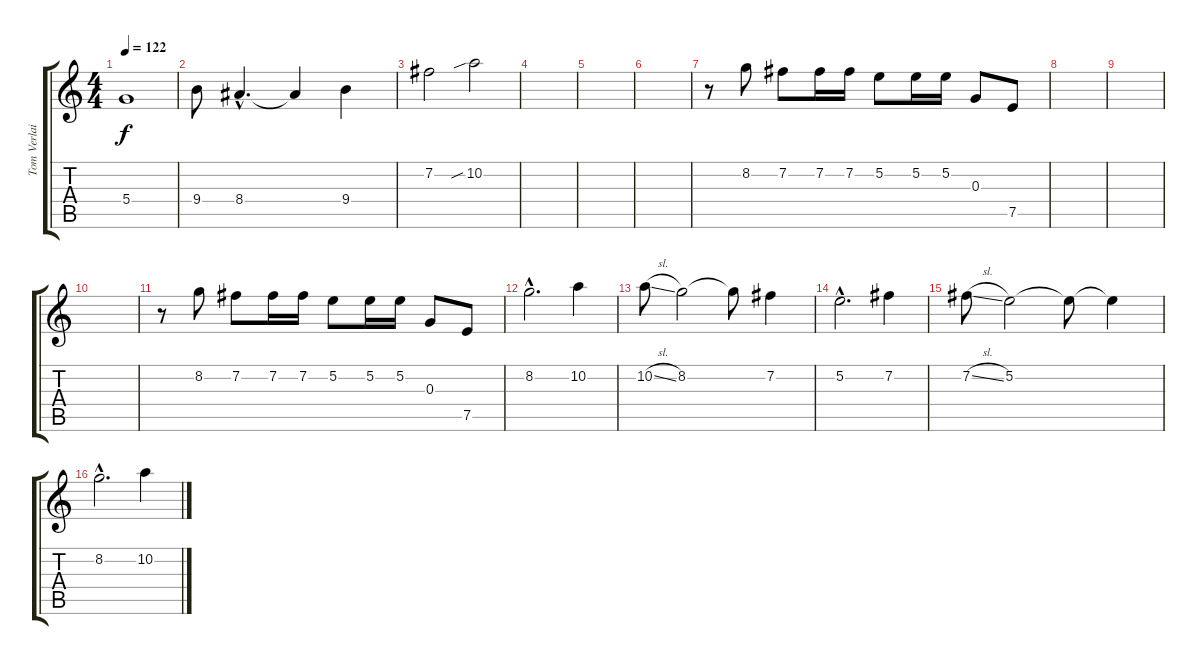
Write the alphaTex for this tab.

\track ("Tom Verlaine" "Tom Verlai") {instrument overdrivenguitar}
\staff {score tabs}
\tuning (E4 B3 G3 D3 A2 E2) {hide}
\ts (4 4)
\tempo 122
\clef g2
\ks c
5.4{t}.1{dy f} |
9.4.8 8.4{hac}.4{d} 8.4{t}.4 9.4.4 |
7.2.2 10.2{sib}.2 |
|
|
|
r.8 8.2.8 7.2.8 7.2.16 7.2.16 5.2.8 5.2.16 5.2.16 0.3.8 7.5.8 |
|
|
|
r.8 8.2.8 7.2.8 7.2.16 7.2.16 5.2.8 5.2.16 5.2.16 0.3.8 7.5.8 |
8.2{hac}.2{d} 10.2.4 |
10.2{sl}.8 8.2.2 8.2{t}.8 7.2.4 |
5.2{hac}.2{d} 7.2.4 |
7.2{sl}.8 5.2.2 5.2{t}.8 5.2{t}.4 |
8.2{hac}.2{d} 10.2.4
